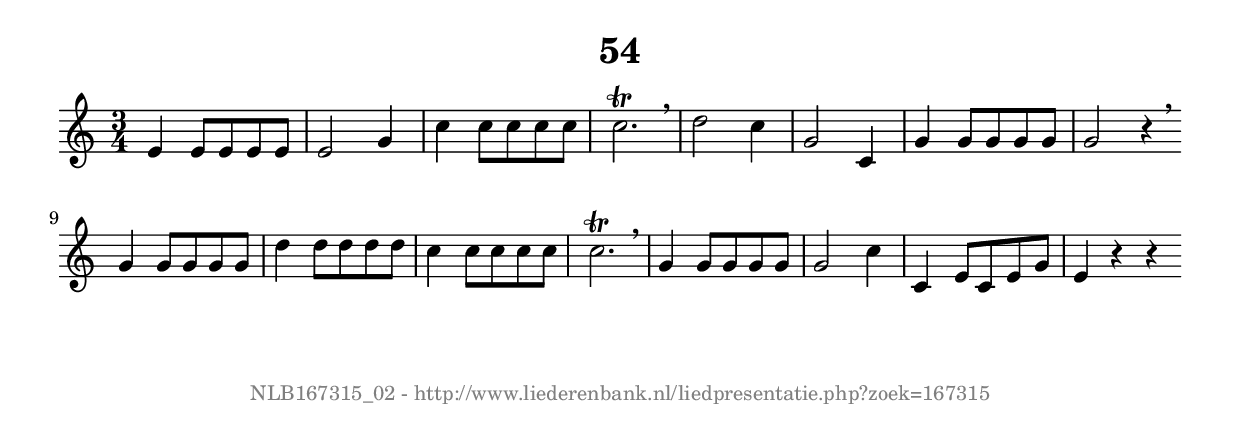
%
% produced by wce2krn 1.64 (7 June 2014)
%
\version"2.16"
#(append! paper-alist '(("long" . (cons (* 210 mm) (* 2000 mm)))))
#(set-default-paper-size "long")
sb = {\breathe}
mBreak = {\breathe }
bBreak = {\breathe }
x = {\once\override NoteHead #'style = #'cross }
gl=\glissando
itime={\override Staff.TimeSignature #'stencil = ##f }
ficta = {\once\set suggestAccidentals = ##t}
fine = {\once\override Score.RehearsalMark #'self-alignment-X = #1 \mark \markup {\italic{Fine}}}
dc = {\once\override Score.RehearsalMark #'self-alignment-X = #1 \mark \markup {\italic{D.C.}}}
dcf = {\once\override Score.RehearsalMark #'self-alignment-X = #1 \mark \markup {\italic{D.C. al Fine}}}
dcc = {\once\override Score.RehearsalMark #'self-alignment-X = #1 \mark \markup {\italic{D.C. al Coda}}}
ds = {\once\override Score.RehearsalMark #'self-alignment-X = #1 \mark \markup {\italic{D.S.}}}
dsf = {\once\override Score.RehearsalMark #'self-alignment-X = #1 \mark \markup {\italic{D.S. al Fine}}}
dsc = {\once\override Score.RehearsalMark #'self-alignment-X = #1 \mark \markup {\italic{D.S. al Coda}}}
pv = {\set Score.repeatCommands = #'((volta "1"))}
sv = {\set Score.repeatCommands = #'((volta "2"))}
tv = {\set Score.repeatCommands = #'((volta "3"))}
qv = {\set Score.repeatCommands = #'((volta "4"))}
xv = {\set Score.repeatCommands = #'((volta #f))}
\header{ tagline = ""
title = "54"
}
\score {{
\key c \major
\relative g'
{
\set melismaBusyProperties = #'()
\time 3/4
\tempo 4=120
\override Score.MetronomeMark #'transparent = ##t
\override Score.RehearsalMark #'break-visibility = #(vector #t #t #f)
e4 e8 e e e e2 g4 c c8 c c c c2.^\trill \mBreak \bar "|"
d2 c4 g2 c,4 g' g8 g g g g2 r4 \bar":|:" \bBreak
g4 g8 g g g d'4 d8 d d d c4 c8 c c c c2.^\trill \mBreak \bar "|"
g4 g8 g g g g2 c4 c, e8 c e g e4 r r \bar":|"
 }}
 \midi { }
 \layout {
            indent = 0.0\cm
}
}
\markup { \vspace #0 } \markup { \with-color #grey \fill-line { \center-column { \smaller "NLB167315_02 - http://www.liederenbank.nl/liedpresentatie.php?zoek=167315" } } }
